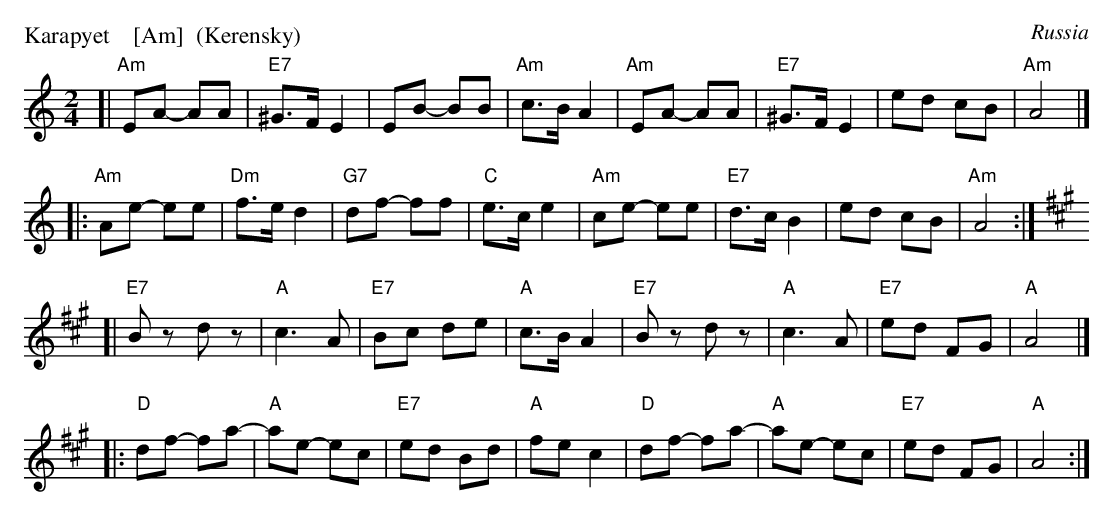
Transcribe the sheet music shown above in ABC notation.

X:1
P: Karapyet    [Am]  (Kerensky)
O: Russia
M: 2/4
L: 1/8
K: Am
[| "Am"EA- AA | "E7"^G>F E2 |     EB- BB | "Am"c>B A2 \
|  "Am"EA- AA | "E7"^G>F E2 |     ed  cB | "Am"A4     |]
|: "Am"Ae- ee | "Dm"f>e  d2 | "G7"df- ff | "C"e>c  e2 \
| " Am"ce- ee | "E7"d>c  B2 |     ed  cB | "Am"A4    :|
K: A
[| "E7"Bz  dz | "A"c3    A  | "E7"Bc  de | "A"c>B  A2 \
|  "E7"Bz  dz | "A"c3    A  | "E7"ed  FG | "A"A4     |]
|: "D"df- fa- | "A"ae-   ec | "E7"ed  Bd | "A"fe  c2 \
|  "D"df- fa- | "A"ae-   ec | "E7"ed  FG | "A"A4    :|
